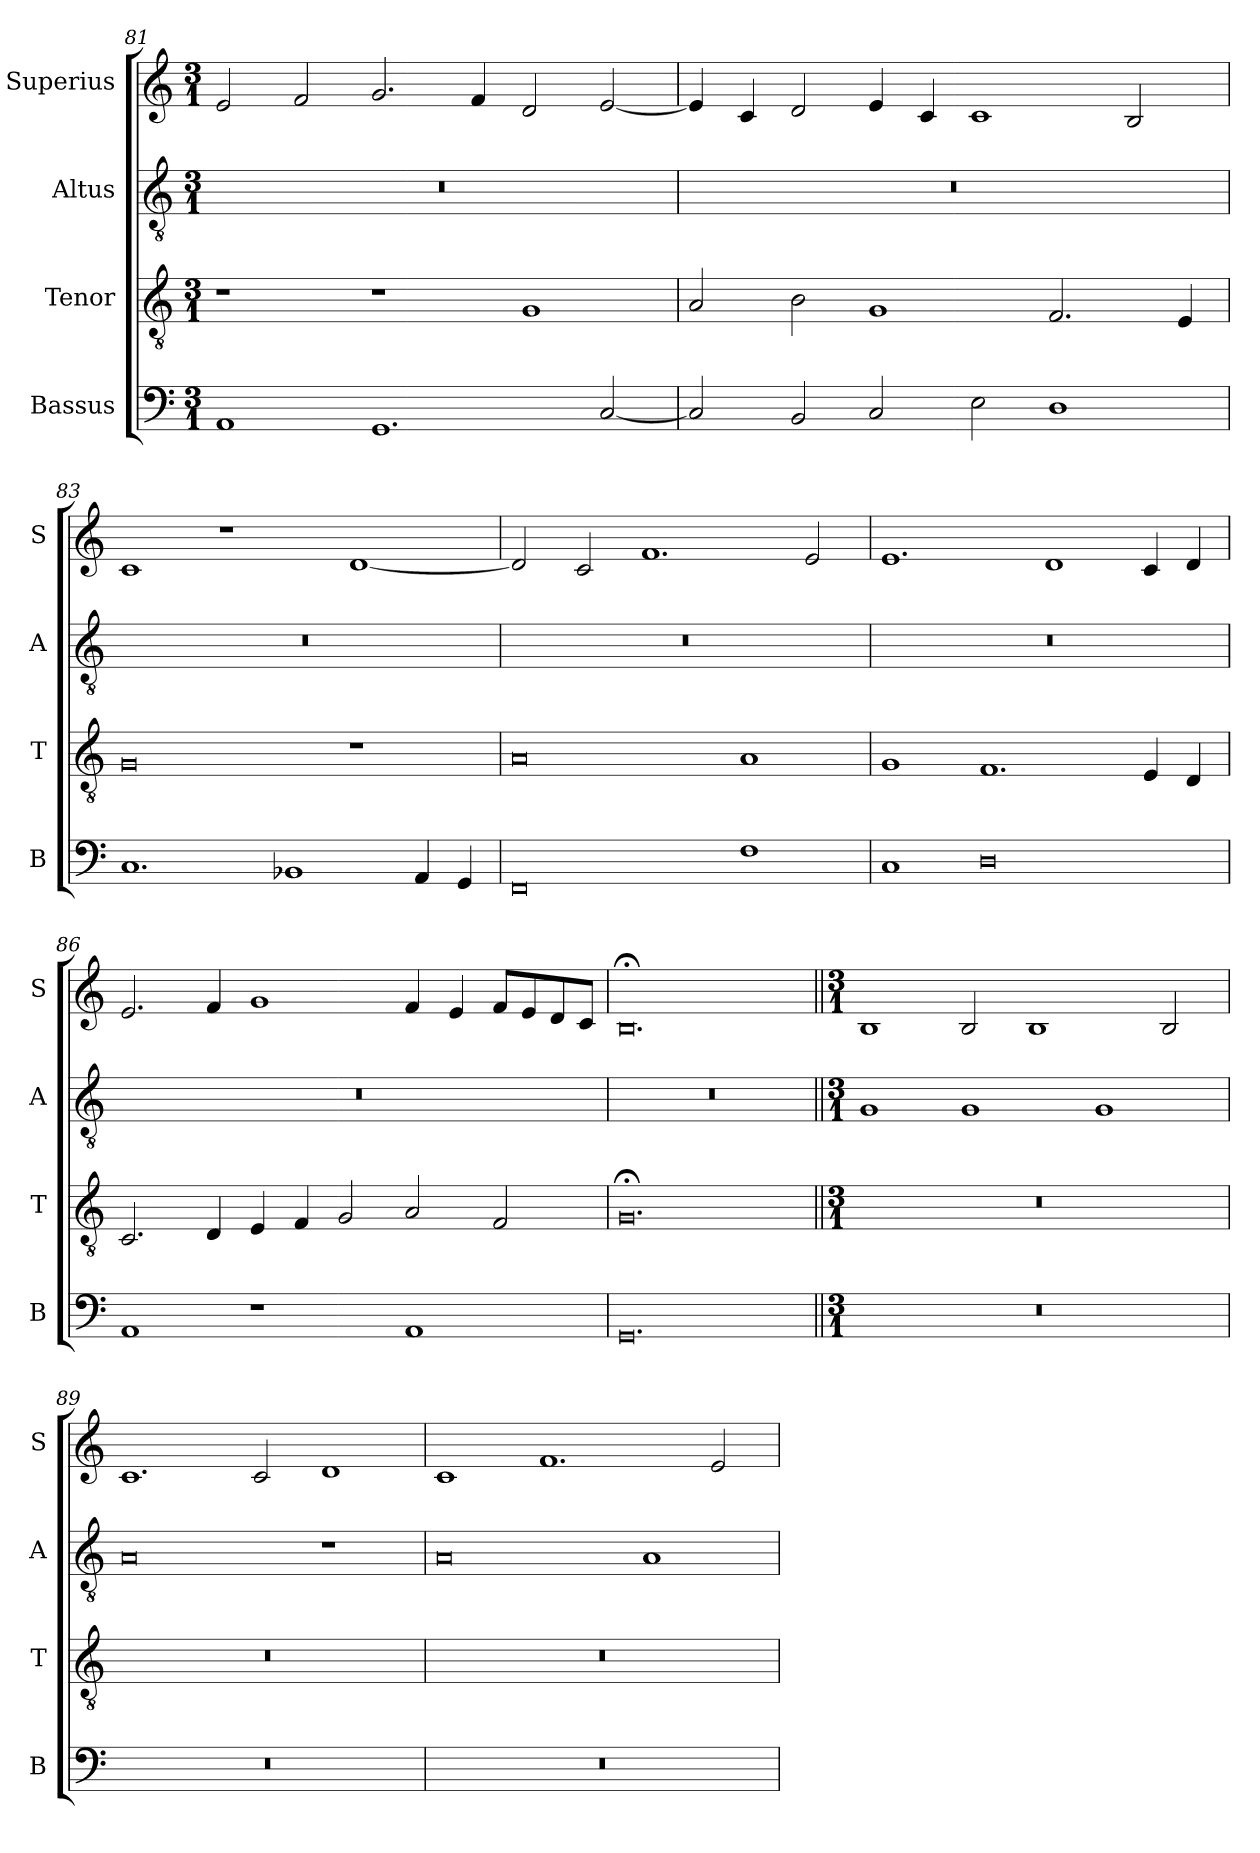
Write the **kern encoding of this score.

**kern	**kern	**kern	**kern
*part4	*part3	*part2	*part1
*staff4	*staff3	*staff2	*staff1
*I"Bassus	*I"Tenor	*I"Altus	*I"Superius
*I'B	*I'T	*I'A	*I'S
*clefF4	*clefGv2	*clefGv2	*clefG2
*k[]	*k[]	*k[]	*k[]
*M3/1	*M3/1	*M3/1	*M3/1
=81	=81	=81	=81
1AA	1r	0.r	2e/
.	.	.	2f/
1.GG	1r	.	2.g/
.	.	.	4f/
.	1G	.	2d/
[2C/	.	.	[2e/
=82	=82	=82	=82
2C/]	2A/	0.r	4e/]
.	.	.	4c/
2BB/	2B\	.	2d/
2C/	1G	.	4e/
.	.	.	4c/
2E\	.	.	1c
1D	2.F/	.	.
.	.	.	2B/
.	4E/	.	.
=83	=83	=83	=83
1.C	0G	0.r	1c
.	.	.	1r
1BB-X	.	.	.
.	1r	.	[1d
4AA/	.	.	.
4GG/	.	.	.
=84	=84	=84	=84
0FF	0A	0.r	2d/]
.	.	.	2c/
.	.	.	1.f
1F	1A	.	.
.	.	.	2e/
=85	=85	=85	=85
1C	1G	0.r	1.e
0D	1.F	.	.
.	.	.	1d
.	4E/	.	4c/
.	4D/	.	4d/
=86	=86	=86	=86
1AA	2.C/	0.r	2.e/
.	4D/	.	4f/
1r	4E/	.	1g
.	4F/	.	.
.	2G/	.	.
1AA	2A/	.	4f/
.	.	.	4e/
.	2F/	.	8f/L
.	.	.	8e/
.	.	.	8d/
.	.	.	8c/J
=87	=87	=87	=87
0.GG	0.G;<	0.r	0.B;<
!!LO:LB:g=z
=88||	=88||	=88||	=88||
*M3/1	*M3/1	*M3/1	*M3/1
0.r	0.r	1G	1B
.	.	1G	2B/
.	.	.	1B
.	.	1G	.
.	.	.	2B/
=89	=89	=89	=89
0.r	0.r	0A	1.c
.	.	.	2c/
.	.	1r	1d
=90	=90	=90	=90
0.r	0.r	0A	1c
.	.	.	1.f
.	.	1A	.
.	.	.	2e/
=	=	=	=
*-	*-	*-	*-
